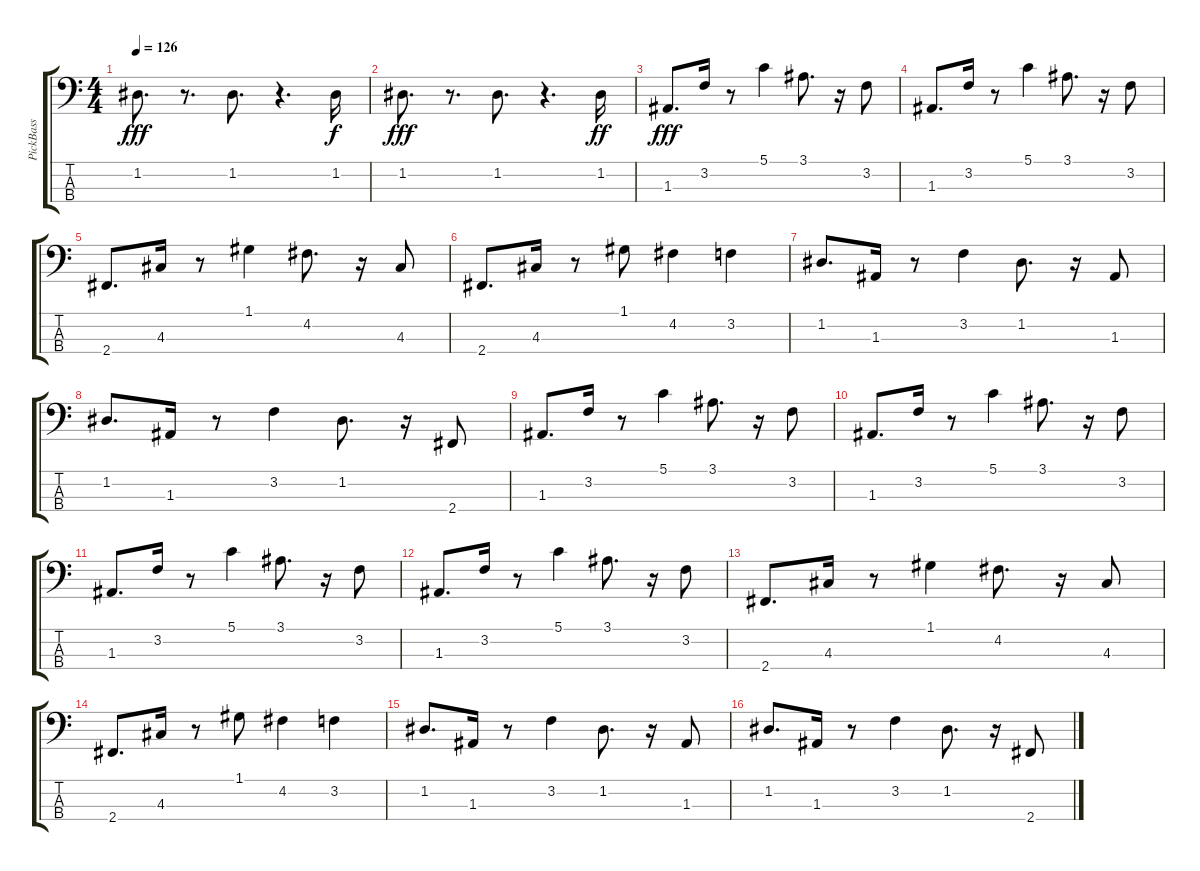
\track ("PickBass" "PickBass") {instrument electricbasspick}
\staff {score tabs}
\tuning (G2 D2 A1 E1) {hide}
\ts (4 4)
\tempo 126
\clef f4
\ks c
1.2.8{d dy fff} r.8{d} 1.2.8{d} r.4{d} 1.2.16{dy f} |
1.2.8{d dy fff} r.8{d} 1.2.8{d} r.4{d} 1.2.16{dy ff} |
1.3.8{d dy fff} 3.2.16 r.8 5.1.4 3.1.8{d} r.16 3.2.8 |
1.3.8{d} 3.2.16 r.8 5.1.4 3.1.8{d} r.16 3.2.8 |
2.4.8{d} 4.3.16 r.8 1.1.4 4.2.8{d} r.16 4.3.8 |
2.4.8{d} 4.3.16 r.8 1.1.8 4.2.4 3.2.4 |
1.2.8{d} 1.3.16 r.8 3.2.4 1.2.8{d} r.16 1.3.8 |
1.2.8{d} 1.3.16 r.8 3.2.4 1.2.8{d} r.16 2.4.8 |
1.3.8{d} 3.2.16 r.8 5.1.4 3.1.8{d} r.16 3.2.8 |
1.3.8{d} 3.2.16 r.8 5.1.4 3.1.8{d} r.16 3.2.8 |
1.3.8{d} 3.2.16 r.8 5.1.4 3.1.8{d} r.16 3.2.8 |
1.3.8{d} 3.2.16 r.8 5.1.4 3.1.8{d} r.16 3.2.8 |
2.4.8{d} 4.3.16 r.8 1.1.4 4.2.8{d} r.16 4.3.8 |
2.4.8{d} 4.3.16 r.8 1.1.8 4.2.4 3.2.4 |
1.2.8{d} 1.3.16 r.8 3.2.4 1.2.8{d} r.16 1.3.8 |
1.2.8{d} 1.3.16 r.8 3.2.4 1.2.8{d} r.16 2.4.8
